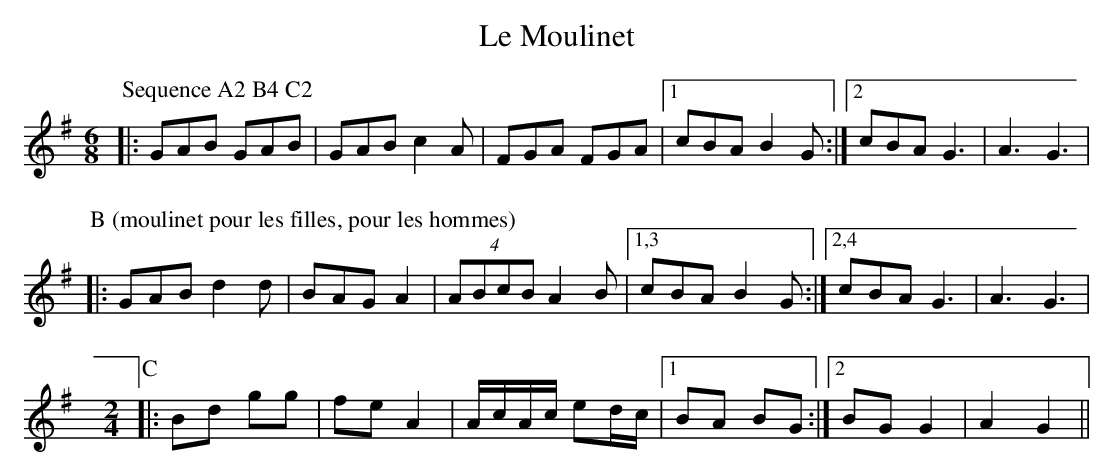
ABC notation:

X:1
T:Le Moulinet
L:1/8
M:6/8
K:G major
P: Sequence A2 B4 C2
|:GAB GAB|GAB c2A|FGA FGA|1cBAB2G:|2cBAG3|A3G3|
P:B (moulinet pour les filles, pour les hommes)
|:GABd2d|BAGA2|(4ABcBA2B|1,3cBAB2G:|2,4cBAG3|A3G3|
M:2/4
P:C
|:Bd gg|feA2|A/2c/2A/2c/2 ed/2c/2|1BA BG:|2BGG2|A2 G2||
